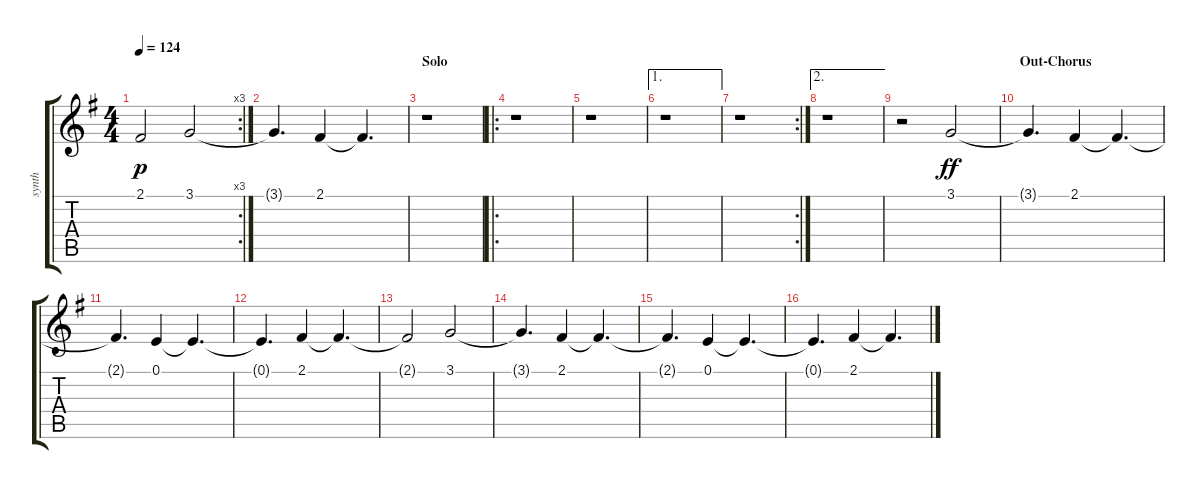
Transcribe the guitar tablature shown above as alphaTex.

\track ("synth" "synth") {instrument electricpiano1}
\staff {score tabs}
\tuning (E4 B3 G3 D3 A2 E2) {hide}
\rc 3
\ts (4 4)
\tempo 124
\clef g2
\ks g
2.1{t}.2{dy p} 3.1.2 |
3.1{t}.4{d} 2.1.4 2.1{t}.4{d} |
\section ("" "Solo")
r.1 |
\ro
r.1 |
r.1 |
\ae 1
r.1 |
\rc 2
r.1 |
\ae 2
r.1 |
r.2 3.1.2{dy ff} |
\section ("" "Out-Chorus")
3.1{t}.4{d} 2.1.4 2.1{t}.4{d} |
2.1{t}.4{d} 0.1.4 0.1{t}.4{d} |
0.1{t}.4{d} 2.1.4 2.1{t}.4{d} |
2.1{t}.2 3.1.2 |
3.1{t}.4{d} 2.1.4 2.1{t}.4{d} |
2.1{t}.4{d} 0.1.4 0.1{t}.4{d} |
0.1{t}.4{d} 2.1.4 2.1{t}.4{d}
